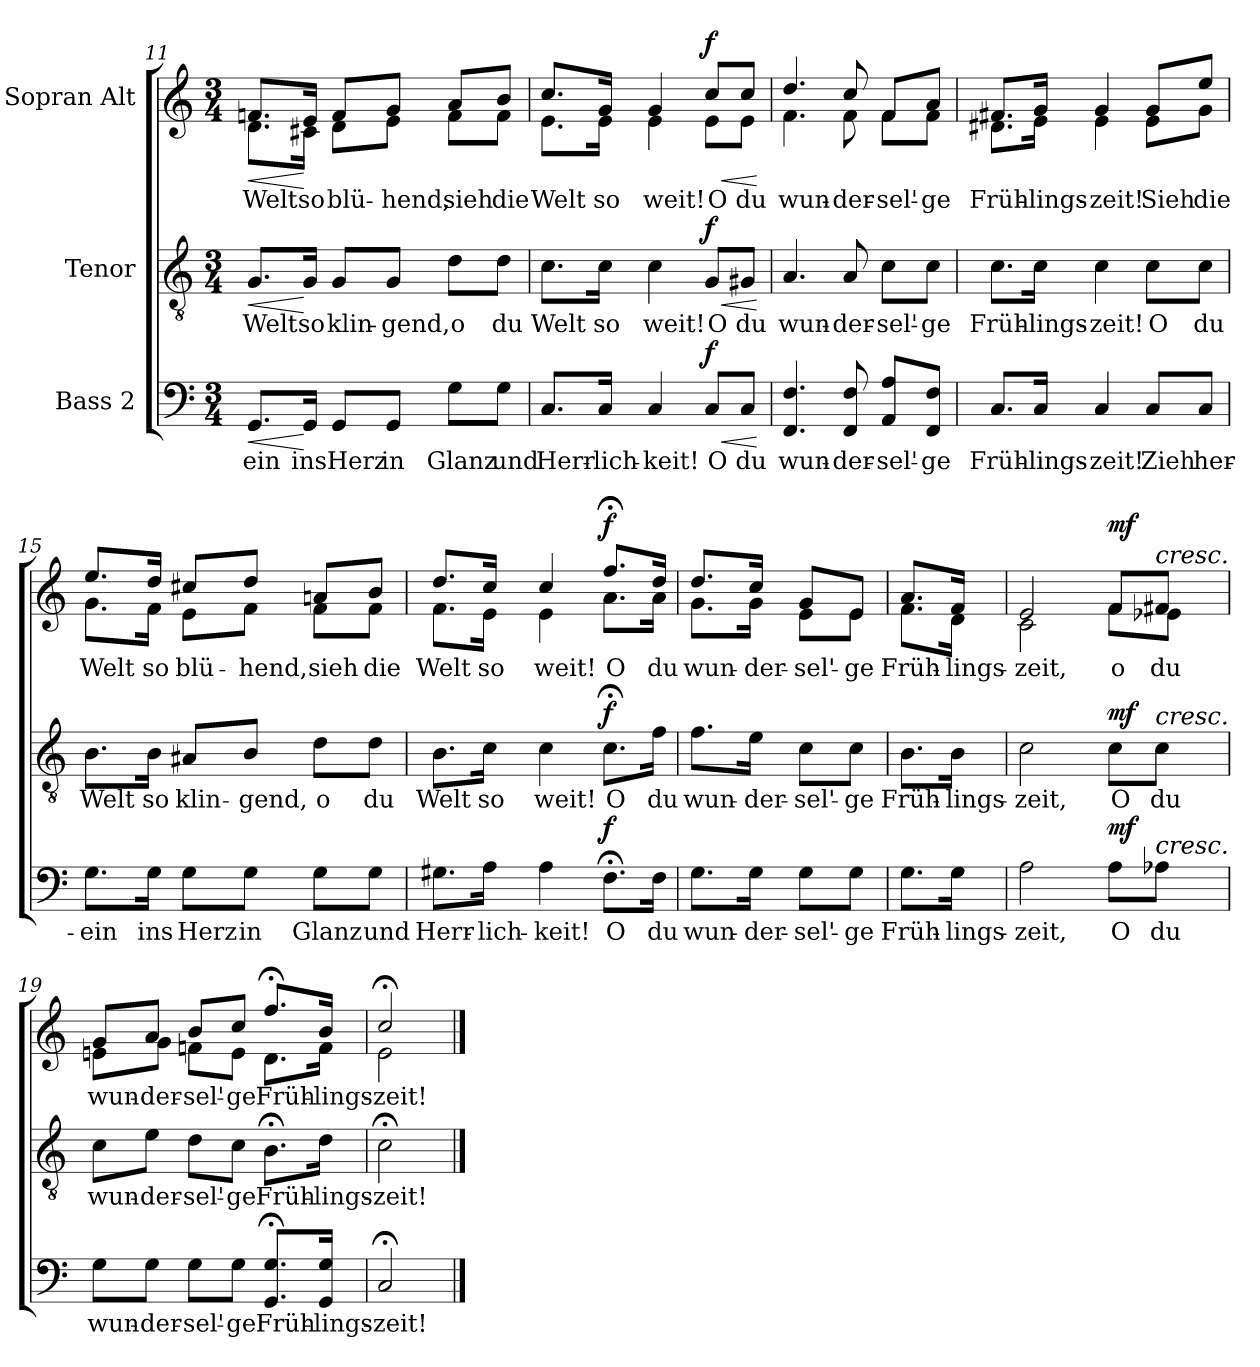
**kern	**text	**dynam	**kern	**text	**dynam	**kern	**text	**dynam
*part3	*part3	*part3	*part2	*part2	*part2	*part1	*part1	*part1
*staff3	*staff3	*staff3	*staff2	*staff2	*staff2	*staff1	*staff1	*staff1
*I"Bass 2	*	*	*I"Tenor	*	*	*I"Sopran Alt	*	*
*clefF4	*	*	*clefGv2	*	*	*clefG2	*	*
*k[]	*	*	*k[]	*	*	*k[]	*	*
*M3/4	*	*	*M3/4	*	*	*M3/4	*	*
=11	=11	=11	=11	=11	=11	=11	=11	=11
!	!LO:LY:b	!LO:HP:b	!	!LO:LY:b	!LO:HP:b	!	!LO:LY:b	!LO:HP:b
*	*	*	*	*	*	*^	*	*
8.GG/L	-ein	<	8.G/L	Welt	<	8.fn/L	8.d\L	Welt	<
!	!LO:LY:b	!	!	!LO:LY:b	!	!	!	!LO:LY:b	!
16GG/Jk	ins	[	16G/Jk	so	[	16e/Jk	16c#X\Jk	so	[
!	!LO:LY:b	!	!	!LO:LY:b	!	!	!	!LO:LY:b	!
8GG/L	Herz	.	8G/L	klin-	.	8f/L	8d\L	blü-	.
!	!LO:LY:b	!	!	!LO:LY:b	!	!	!	!LO:LY:b	!
8GG/J	in	.	8G/J	-gend,	.	8g/J	8e\J	-hend,	.
!	!LO:LY:b	!	!	!LO:LY:b	!	!	!	!LO:LY:b	!
8G\L	Glanz	.	8d\L	o	.	8a/L	8f\L	sieh	.
!	!LO:LY:b	!	!	!LO:LY:b	!	!	!	!LO:LY:b	!
8G\J	und	.	8d\J	du	.	8b/J	8f\J	die	.
!!LO:LB:g=z	!!
=12	=12	=12	=12	=12	=12	=12	=12	=12	=12
!	!LO:LY:b	!	!	!LO:LY:b	!	!	!	!LO:LY:b	!
8.C/L	Herr-	.	8.c\L	Welt	.	8.cc/L	8.e\L	Welt	.
!	!LO:LY:b	!	!	!LO:LY:b	!	!	!	!LO:LY:b	!
16C/Jk	-lich-	.	16c\Jk	so	.	16g/Jk	16e\Jk	so	.
!	!LO:LY:b	!	!	!LO:LY:b	!	!	!	!LO:LY:b	!
4C/	-keit!	.	4c\	weit!	.	4g/	4e\	weit!	.
!	!LO:LY:b	!LO:HP:b	!	!LO:LY:b	!LO:HP:b	!	!	!LO:LY:b	!LO:HP:b
!	!	!LO:DY:n=1:a	!	!	!LO:DY:n=1:a	!	!	!	!LO:DY:n=1:a
8C/L	O	< f	8G/L	O	< f	8cc/L	8e\L	O	< f
!	!LO:LY:b	!	!	!LO:LY:b	!	!	!	!LO:LY:b	!
8C/J	du	.	8G#X/J	du	.	8cc/J	8e\J	du	.
*	*	*	*	*	*	*v	*v	*	*
.	.	[	.	.	[	.	.	[
=13	=13	=13	=13	=13	=13	=13	=13	=13
!	!LO:LY:b	!	!	!LO:LY:b	!	!	!LO:LY:b	!
*	*	*	*	*	*	*^	*	*
4.FF/ 4.F!/	wun-	.	4.A/	wun-	.	4.dd/	4.f\	wun-	.
!	!LO:LY:b	!	!	!LO:LY:b	!	!	!	!LO:LY:b	!
8FF/ 8F!/	-der-	.	8A/	-der-	.	8cc/	8f\	-der-	.
!	!LO:LY:b	!	!	!LO:LY:b	!	!	!	!LO:LY:b	!
8AA/ 8A!/L	-sel'-	.	8c\L	-sel'-	.	8f/L	8f\L	-sel'-	.
!	!LO:LY:b	!	!	!LO:LY:b	!	!	!	!LO:LY:b	!
8FF/ 8F!/J	-ge	.	8c\J	-ge	.	8a/J	8f\J	-ge	.
=14	=14	=14	=14	=14	=14	=14	=14	=14	=14
!	!LO:LY:b	!	!	!LO:LY:b	!	!	!	!LO:LY:b	!
8.C/L	Früh-	.	8.c\L	Früh-	.	8.f#X/L	8.d#X\L	Früh-	.
!	!LO:LY:b	!	!	!LO:LY:b	!	!	!	!LO:LY:b	!
16C/Jk	-lings-	.	16c\Jk	-lings-	.	16g/Jk	16e\Jk	-lings-	.
!	!LO:LY:b	!	!	!LO:LY:b	!	!	!	!LO:LY:b	!
4C/	-zeit!	.	4c\	-zeit!	.	4g/	4e\	-zeit!	.
!	!LO:LY:b	!	!	!LO:LY:b	!	!	!	!LO:LY:b	!
8C/L	Zieh	.	8c\L	O	.	8g/L	8e\L	Sieh	.
!	!LO:LY:b	!	!	!LO:LY:b	!	!	!	!LO:LY:b	!
8C/J	her-	.	8c\J	du	.	8ee/J	8g\J	die	.
!!LO:LB:g=z	!!
=15	=15	=15	=15	=15	=15	=15	=15	=15	=15
!	!LO:LY:b	!	!	!LO:LY:b	!	!	!	!LO:LY:b	!
8.G\L	-ein	.	8.B\L	Welt	.	8.ee/L	8.g\L	Welt	.
!	!LO:LY:b	!	!	!LO:LY:b	!	!	!	!LO:LY:b	!
16G\Jk	ins	.	16B\Jk	so	.	16dd/Jk	16f\Jk	so	.
!	!LO:LY:b	!	!	!LO:LY:b	!	!	!	!LO:LY:b	!
8G\L	Herz	.	8A#X/L	klin-	.	8cc#X/L	8e\L	blü-	.
!	!LO:LY:b	!	!	!LO:LY:b	!	!	!	!LO:LY:b	!
8G\J	in	.	8B/J	-gend,	.	8dd/J	8f\J	-hend,	.
!	!LO:LY:b	!	!	!LO:LY:b	!	!	!	!LO:LY:b	!
8G\L	Glanz	.	8d\L	o	.	8an/L	8f\L	sieh	.
!	!LO:LY:b	!	!	!LO:LY:b	!	!	!	!LO:LY:b	!
8G\J	und	.	8d\J	du	.	8b/J	8f\J	die	.
=16	=16	=16	=16	=16	=16	=16	=16	=16	=16
!	!LO:LY:b	!	!	!LO:LY:b	!	!	!	!LO:LY:b	!
8.G#X\L	Herr-	.	8.B\L	Welt	.	8.dd/L	8.f\L	Welt	.
!	!LO:LY:b	!	!	!LO:LY:b	!	!	!	!LO:LY:b	!
16A\Jk	-lich-	.	16c\Jk	so	.	16cc/Jk	16e\Jk	so	.
!	!LO:LY:b	!	!	!LO:LY:b	!	!	!	!LO:LY:b	!
4A\	-keit!	.	4c\	weit!	.	4cc/	4e\	weit!	.
!	!LO:LY:b	!LO:DY:a	!	!LO:LY:b	!LO:DY:a	!	!	!LO:LY:b	!LO:DY:a
8.F;<\L	O	f	8.c;<\L	O	f	8.ff;</L	8.a\L	O	f
!	!LO:LY:b	!	!	!LO:LY:b	!	!	!	!LO:LY:b	!
16F\Jk	du	.	16f\Jk	du	.	16dd/Jk	16a\Jk	du	.
=17	=17	=17	=17	=17	=17	=17	=17	=17	=17
!	!LO:LY:b	!	!	!LO:LY:b	!	!	!	!LO:LY:b	!
8.G\L	wun-	.	8.f\L	wun-	.	8.dd/L	8.g\L	wun-	.
!	!LO:LY:b	!	!	!LO:LY:b	!	!	!	!LO:LY:b	!
16G\Jk	-der-	.	16e\Jk	-der-	.	16cc/Jk	16g\Jk	-der-	.
!	!LO:LY:b	!	!	!LO:LY:b	!	!	!	!LO:LY:b	!
8G\L	-sel'-	.	8c\L	-sel'-	.	8g/L	8e\L	-sel'-	.
!	!LO:LY:b	!	!	!LO:LY:b	!	!	!	!LO:LY:b	!
8G\J	-ge	.	8c\J	-ge	.	8e/J	8e\J	-ge	.
!!LO:LB:g=z	!!
=17X1	=17X1	=17X1	=17X1	=17X1	=17X1	=17X1	=17X1	=17X1	=17X1
!	!LO:LY:b	!	!	!LO:LY:b	!	!	!	!LO:LY:b	!
8.G\L	Früh-	.	8.B\L	Früh-	.	8.a/L	8.f\L	Früh-	.
!	!LO:LY:b	!	!	!LO:LY:b	!	!	!	!LO:LY:b	!
16G\Jk	-lings-	.	16B\Jk	-lings-	.	16f/Jk	16d\Jk	-lings-	.
=18	=18	=18	=18	=18	=18	=18	=18	=18	=18
!	!LO:LY:b	!	!	!LO:LY:b	!	!	!	!LO:LY:b	!
2A\	-zeit,	.	2c\	-zeit,	.	2e/	2c\	-zeit,	.
!	!LO:LY:b	!LO:DY:a	!	!LO:LY:b	!LO:DY:a	!	!	!LO:LY:b	!LO:DY:a
8A\L	O	mf	8c\L	O	mf	8f/L	8f\L	o	mf
!	!	!	!	!	!	!LO:TX:a:i:t=cresc.	!	!	!
!	!	!	!LO:TX:a:i:t=cresc.	!	!	!	!	!	!
!LO:TX:a:i:t=cresc.	!	!	!	!	!	!	!	!	!
!	!LO:LY:b	!	!	!LO:LY:b	!	!	!	!LO:LY:b	!
8A-X\J	du	.	8c\J	du	.	8f#X/J	8e-X\J	du	.
=19	=19	=19	=19	=19	=19	=19	=19	=19	=19
!	!LO:LY:b	!	!	!LO:LY:b	!	!	!	!LO:LY:b	!
8G\L	wun-	.	8c\L	wun-	.	8g/L	8en\L	wun-	.
!	!LO:LY:b	!	!	!LO:LY:b	!	!	!	!LO:LY:b	!
8G\J	-der-	.	8e\J	-der-	.	8a/J	8g\J	-der-	.
!	!LO:LY:b	!	!	!LO:LY:b	!	!	!	!LO:LY:b	!
8G\L	-sel'-	.	8d\L	-sel'-	.	8b/L	8fn\L	-sel'-	.
!	!LO:LY:b	!	!	!LO:LY:b	!	!	!	!LO:LY:b	!
8G\J	-ge	.	8c\J	-ge	.	8cc/J	8e\J	-ge	.
!	!LO:LY:b	!	!	!LO:LY:b	!	!	!	!LO:LY:b	!
8.GG;</ 8.G!;</L	Früh-	.	8.B;<\L	Früh-	.	8.ff;</L	8.d\L	Früh-	.
!	!LO:LY:b	!	!	!LO:LY:b	!	!	!	!LO:LY:b	!
16GG/ 16G!/Jk	-lings-	.	16d\Jk	-lings-	.	16b/Jk	16f\Jk	-lings-	.
=20	=20	=20	=20	=20	=20	=20	=20	=20	=20
!	!LO:LY:b	!	!	!LO:LY:b	!	!	!	!LO:LY:b	!
2C;</	-zeit!	.	2c;<\	-zeit!	.	2cc;</	2e\	-zeit!	.
*	*	*	*	*	*	*v	*v	*	*
==	==	==	==	==	==	==	==	==
*-	*-	*-	*-	*-	*-	*-	*-	*-
